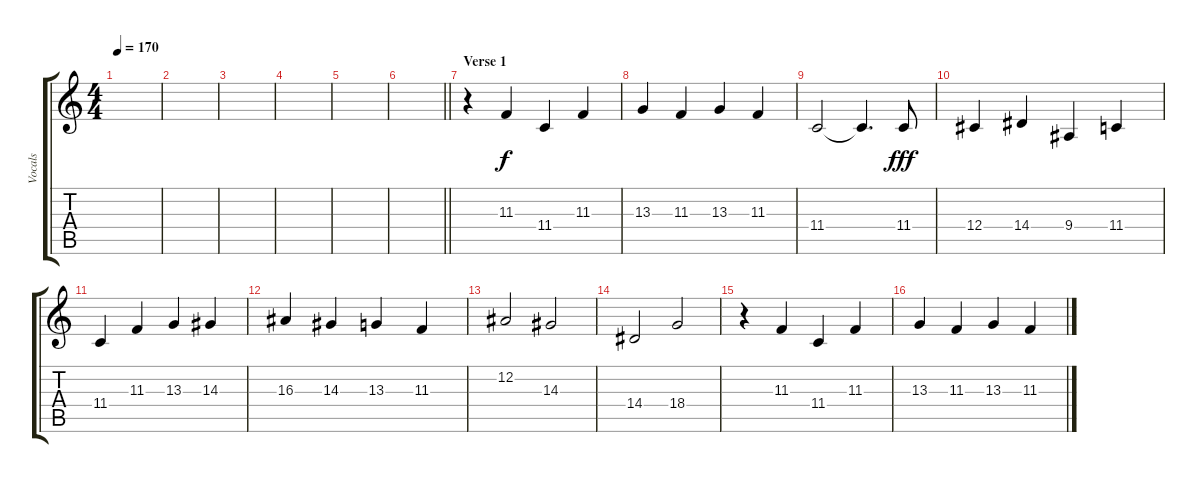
\track ("Vocals" "Vocals") {instrument lead1square}
\staff {score tabs}
\tuning (Eb4 Bb3 Gb3 Db3 Ab2 Eb2) {hide}
\ts (4 4)
\tempo 170
\clef g2
\ks c
|
|
|
|
|
\barLineRight lightlight
|
\section ("" "Verse 1")
r.4 11.3.4 11.4.4 11.3.4 |
13.3.4 11.3.4 13.3.4 11.3.4 |
11.4.2 11.4{t}.4{d dy f} 11.4.8{dy fff} |
12.4.4 14.4.4 9.4.4 11.4.4 |
11.4.4 11.3.4 13.3.4 14.3.4 |
16.3.4 14.3.4 13.3.4 11.3.4 |
12.2.2 14.3.2 |
14.4.2 18.4.2 |
r.4 11.3.4 11.4.4 11.3.4 |
13.3.4 11.3.4 13.3.4 11.3.4
